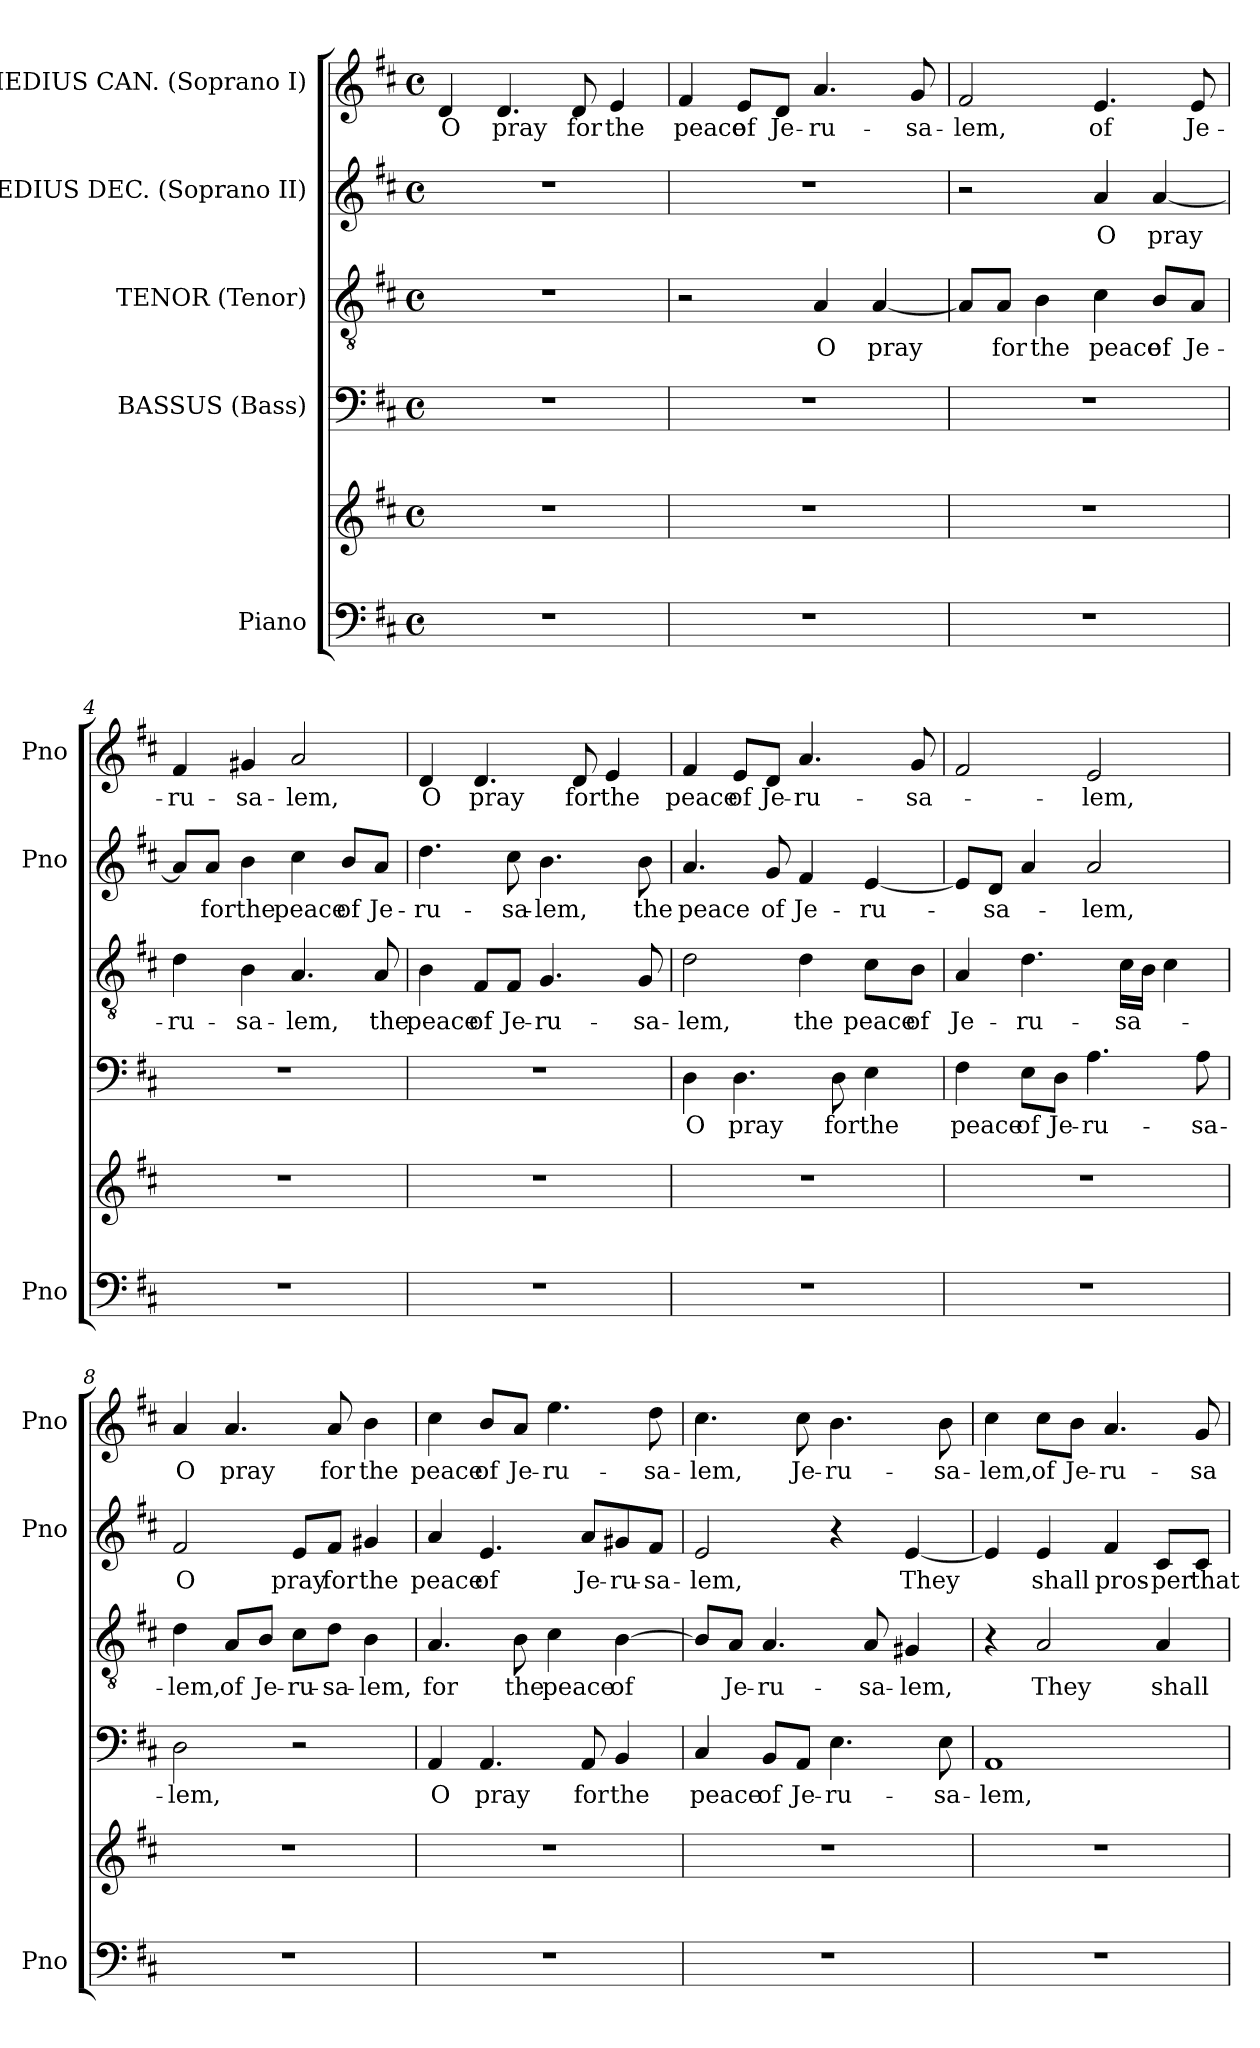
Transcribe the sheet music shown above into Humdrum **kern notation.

**kern	**kern	**kern	**text	**kern	**text	**kern	**text	**kern	**text
*part5	*part5	*part4	*part4	*part3	*part3	*part2	*part2	*part1	*part1
*staff6	*staff5	*staff4	*staff4	*staff3	*staff3	*staff2	*staff2	*staff1	*staff1
*I"Piano	*	*I"BASSUS (Bass)	*	*I"TENOR (Tenor)	*	*I"MEDIUS DEC. (Soprano II)	*	*I"MEDIUS CAN. (Soprano I)	*
*I'Pno	*	*	*	*	*	*I'Pno	*	*I'Pno	*
*clefF4	*clefG2	*clefF4	*	*clefGv2	*	*clefG2	*	*clefG2	*
*k[f#c#]	*k[f#c#]	*k[f#c#]	*	*k[f#c#]	*	*k[f#c#]	*	*k[f#c#]	*
*D:	*D:	*D:	*	*D:	*	*D:	*	*D:	*
*M4/4	*M4/4	*M4/4	*	*M4/4	*	*M4/4	*	*M4/4	*
*met(c)	*met(c)	*met(c)	*	*met(c)	*	*met(c)	*	*met(c)	*
=1	=1	=1	=1	=1	=1	=1	=1	=1	=1
1r	1r	1r	.	1r	.	1r	.	4d/	O
.	.	.	.	.	.	.	.	4.d/	pray
.	.	.	.	.	.	.	.	8d/	for
.	.	.	.	.	.	.	.	4e/	the
=2	=2	=2	=2	=2	=2	=2	=2	=2	=2
1r	1r	1r	.	2r	.	1r	.	4f#/	peace
.	.	.	.	.	.	.	.	8e/L	of
.	.	.	.	.	.	.	.	8d/J	Je-
.	.	.	.	4A/	O	.	.	4.a/	-ru-
.	.	.	.	[4A/	pray	.	.	.	.
.	.	.	.	.	.	.	.	8g/	-sa-
=3	=3	=3	=3	=3	=3	=3	=3	=3	=3
1r	1r	1r	.	8A/L]	.	2r	.	2f#/	-lem,
.	.	.	.	8A/J	for	.	.	.	.
.	.	.	.	4B\	the	.	.	.	.
.	.	.	.	4c#\	peace	4a/	O	4.e/	of
.	.	.	.	8B/L	of	[4a/	pray	.	.
.	.	.	.	8A/J	Je-	.	.	8e/	Je-
!!LO:LB:g=z
=4	=4	=4	=4	=4	=4	=4	=4	=4	=4
1r	1r	1r	.	4d\	-ru-	8a/L]	.	4f#/	-ru-
.	.	.	.	.	.	8a/J	for	.	.
.	.	.	.	4B\	-sa-	4b\	the	4g#X/	-sa-
.	.	.	.	4.A/	-lem,	4cc#\	peace	2a/	-lem,
.	.	.	.	.	.	8b/L	of	.	.
.	.	.	.	8A/	the	8a/J	Je-	.	.
=5	=5	=5	=5	=5	=5	=5	=5	=5	=5
1r	1r	1r	.	4B\	peace	4.dd\	-ru-	4d/	O
.	.	.	.	8F#/L	of	.	.	4.d/	pray
.	.	.	.	8F#/J	Je-	8cc#\	-sa-	.	.
.	.	.	.	4.G/	-ru-	4.b\	-lem,	.	.
.	.	.	.	.	.	.	.	8d/	for
.	.	.	.	.	.	.	.	4e/	the
.	.	.	.	8G/	-sa-	8b\	the	.	.
=6	=6	=6	=6	=6	=6	=6	=6	=6	=6
1r	1r	4D\	O	2d\	-lem,	4.a/	peace	4f#/	peace
.	.	4.D\	pray	.	.	.	.	8e/L	of
.	.	.	.	.	.	8g/	of	8d/J	Je-
.	.	.	.	4d\	the	4f#/	Je-	4.a/	-ru-
.	.	8D\	for	.	.	.	.	.	.
.	.	4E\	the	8c#\L	peace	[4e/	-ru-	.	.
.	.	.	.	8B\J	of	.	.	8g/	-sa-
=7	=7	=7	=7	=7	=7	=7	=7	=7	=7
1r	1r	4F#\	peace	4A/	Je-	8e/L]	.	2f#/	.
.	.	.	.	.	.	8d/J	-sa-	.	.
.	.	8E\L	of	4.d\	-ru-	4a/	.	.	.
.	.	8D\J	Je-	.	.	.	.	.	.
.	.	4.A\	-ru-	.	.	2a/	-lem,	2e/	-lem,
.	.	.	.	16c#\LL	-sa-	.	.	.	.
.	.	.	.	16B\JJ	.	.	.	.	.
.	.	.	.	4c#\	.	.	.	.	.
.	.	8A\	-sa-	.	.	.	.	.	.
!!LO:LB:g=z
=8	=8	=8	=8	=8	=8	=8	=8	=8	=8
1r	1r	2D\	-lem,	4d\	-lem,	2f#/	O	4a/	O
.	.	.	.	8A/L	of	.	.	4.a/	pray
.	.	.	.	8B/J	Je-	.	.	.	.
.	.	2r	.	8c#\L	-ru-	8e/L	pray	.	.
.	.	.	.	8d\J	-sa-	8f#/J	for	8a/	for
.	.	.	.	4B\	-lem,	4g#X/	the	4b\	the
=9	=9	=9	=9	=9	=9	=9	=9	=9	=9
1r	1r	4AA/	O	4.A/	for	4a/	peace	4cc#\	peace
.	.	4.AA/	pray	.	.	4.e/	of	8b/L	of
.	.	.	.	8B\	the	.	.	8a/J	Je-
.	.	.	.	4c#\	peace	.	.	4.ee\	-ru-
.	.	8AA/	for	.	.	8a/L	Je-	.	.
.	.	4BB/	the	[4B\	of	8g#X/	-ru-	.	.
.	.	.	.	.	.	8f#/J	-sa-	8dd\	-sa-
=10	=10	=10	=10	=10	=10	=10	=10	=10	=10
1r	1r	4C#/	peace	8B/L]	.	2e/	-lem,	4.cc#\	-lem,
.	.	.	.	8A/J	Je-	.	.	.	.
.	.	8BB/L	of	4.A/	-ru-	.	.	.	.
.	.	8AA/J	Je-	.	.	.	.	8cc#\	Je-
.	.	4.E\	-ru-	.	.	4r	.	4.b\	-ru-
.	.	.	.	8A/	-sa-	.	.	.	.
.	.	.	.	4G#X/	-lem,	[4e/	They	.	.
.	.	8E\	-sa-	.	.	.	.	8b\	-sa-
=11	=11	=11	=11	=11	=11	=11	=11	=11	=11
1r	1r	1AA	-lem,	4r	.	4e/]	.	4cc#\	-lem,
.	.	.	.	2A/	They	4e/	shall	8cc#\L	of
.	.	.	.	.	.	.	.	8b\J	Je-
.	.	.	.	.	.	4f#/	pros-	4.a/	-ru-
.	.	.	.	4A/	shall	8c#/L	-per	.	.
.	.	.	.	.	.	8c#/J	that	8g/	-sa-
=	=	=	=	=	=	=	=	=	=
*-	*-	*-	*-	*-	*-	*-	*-	*-	*-
